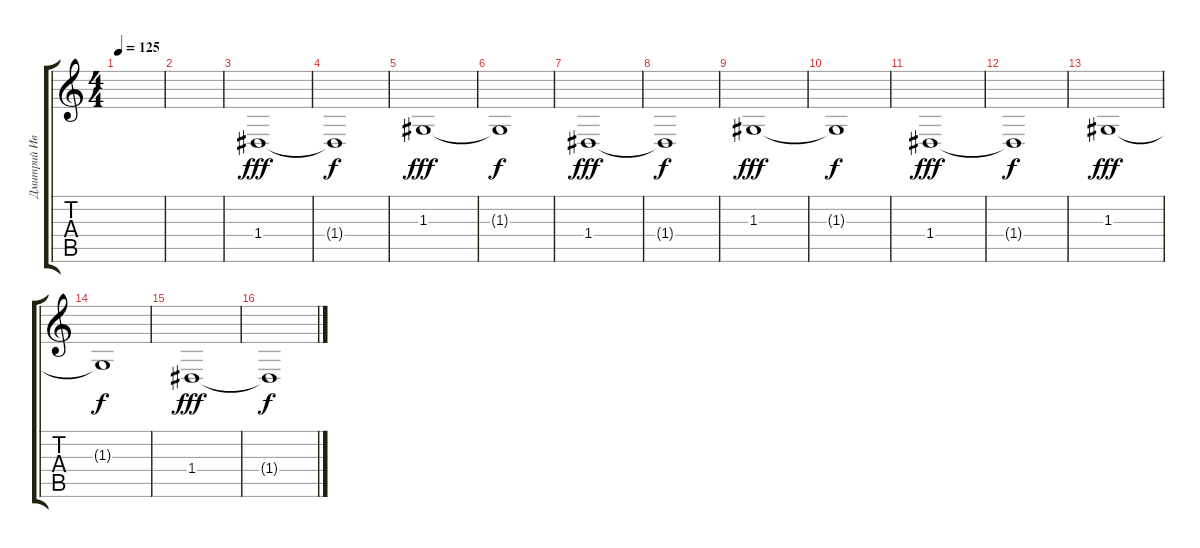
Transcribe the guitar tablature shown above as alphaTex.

\track ("Дмитрий Иванов" "Дмитрий Ив") {instrument tubularbells}
\staff {score tabs}
\tuning (E4 B3 G3 D3 A2 E2) {hide}
\ts (4 4)
\tempo 125
\clef g2
\ks c
|
|
1.4.1{dy fff} |
1.4{t}.1{dy f} |
1.3.1{dy fff} |
1.3{t}.1{dy f} |
1.4.1{dy fff} |
1.4{t}.1{dy f} |
1.3.1{dy fff} |
1.3{t}.1{dy f} |
1.4.1{dy fff} |
1.4{t}.1{dy f} |
1.3.1{dy fff} |
1.3{t}.1{dy f} |
1.4.1{dy fff} |
1.4{t}.1{dy f}
